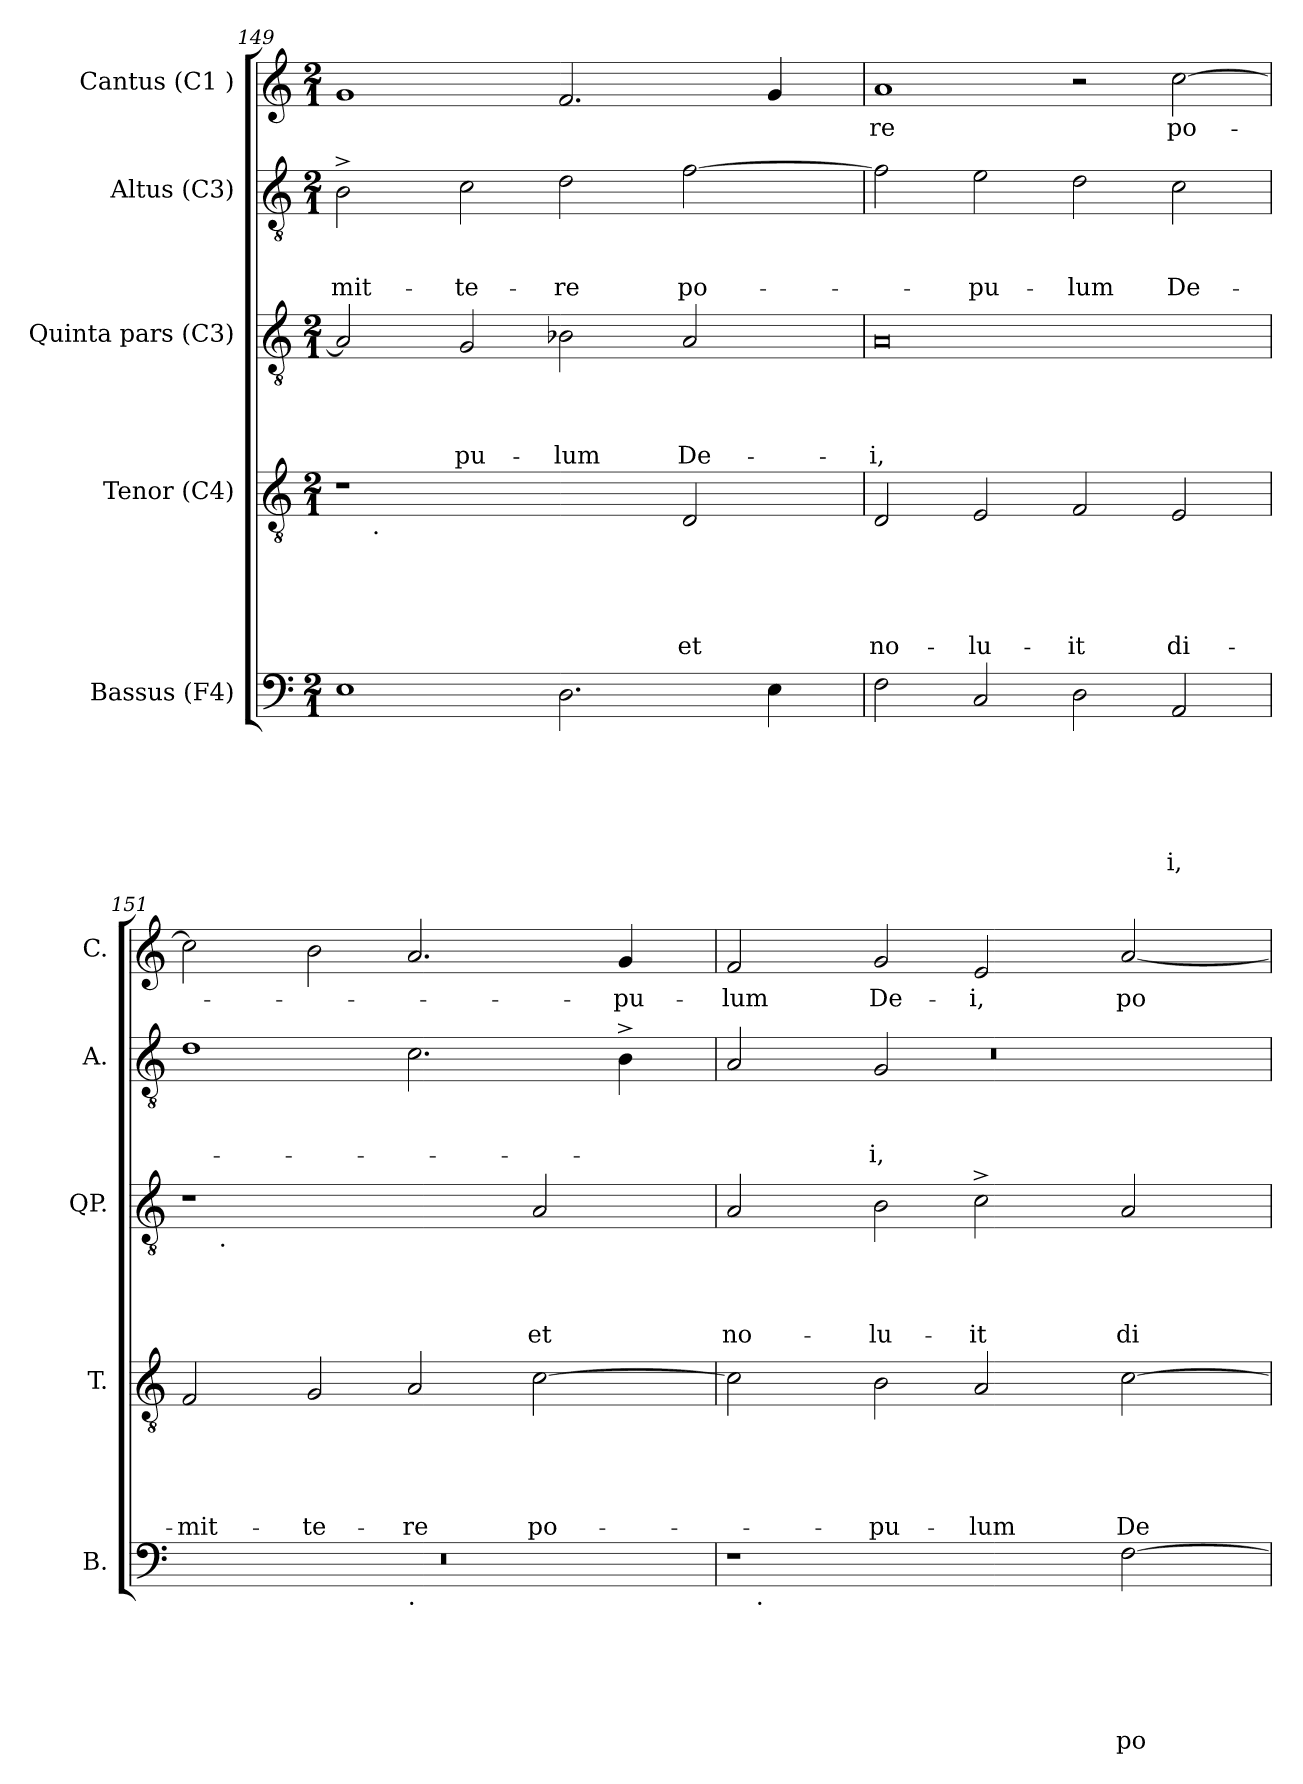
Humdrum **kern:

**kern	**text	**text	**text	**text	**text	**text	**kern	**text	**text	**text	**text	**text	**kern	**text	**text	**text	**text	**kern	**text	**text	**text	**kern	**text
*part5	*part5	*part5	*part5	*part5	*part5	*part5	*part4	*part4	*part4	*part4	*part4	*part4	*part3	*part3	*part3	*part3	*part3	*part2	*part2	*part2	*part2	*part1	*part1
*staff5	*staff5	*staff5	*staff5	*staff5	*staff5	*staff5	*staff4	*staff4	*staff4	*staff4	*staff4	*staff4	*staff3	*staff3	*staff3	*staff3	*staff3	*staff2	*staff2	*staff2	*staff2	*staff1	*staff1
*I"Bassus (F4)	*	*	*	*	*	*	*I"Tenor (C4)	*	*	*	*	*	*I"Quinta pars (C3)	*	*	*	*	*I"Altus (C3)	*	*	*	*I"Cantus (C1 )	*
*I'B.	*	*	*	*	*	*	*I'T.	*	*	*	*	*	*I'QP.	*	*	*	*	*I'A.	*	*	*	*I'C.	*
*clefF4	*	*	*	*	*	*	*clefGv2	*	*	*	*	*	*clefGv2	*	*	*	*	*clefGv2	*	*	*	*clefG2	*
*k[]	*	*	*	*	*	*	*k[]	*	*	*	*	*	*k[]	*	*	*	*	*k[]	*	*	*	*k[]	*
*C:	*	*	*	*	*	*	*C:	*	*	*	*	*	*C:	*	*	*	*	*C:	*	*	*	*C:	*
*M2/1	*	*	*	*	*	*	*M2/1	*	*	*	*	*	*M2/1	*	*	*	*	*M2/1	*	*	*	*M2/1	*
=149	=149	=149	=149	=149	=149	=149	=149	=149	=149	=149	=149	=149	=149	=149	=149	=149	=149	=149	=149	=149	=149	=149	=149
!	!	!	!	!	!	!	!	!	!	!	!	!	!	!	!	!	!	!	!	!	!LO:LY:b	!	!
*	*	*	*	*	*	*	*^	*	*	*	*	*	*	*	*	*	*	*	*	*	*	*	*
1E	.	.	.	.	.	.	1r	16.ryy	.	.	.	.	.	2A/]	.	.	.	.	2B^>\	.	.	-mit-	1g	.
!	!	!	!	!	!	!	!	!LO:TX:b:t=.	!	!	!	!	!	!	!	!	!	!	!	!	!	!	!	!
.	.	.	.	.	.	.	.	1ryy	.	.	.	.	.	.	.	.	.	.	.	.	.	.	.	.
!	!	!	!	!	!	!	!	!	!	!	!	!	!	!	!	!	!	!LO:LY:b	!	!	!	!LO:LY:b	!	!
.	.	.	.	.	.	.	.	.	.	.	.	.	.	2G/	.	.	.	-pu-	2c\	.	.	-te-	.	.
!	!	!	!	!	!	!	!	!	!	!	!	!	!	!	!	!	!	!LO:LY:b	!	!	!	!LO:LY:b	!	!
2.D\	.	.	.	.	.	.	2ryy	.	.	.	.	.	.	2B-X\	.	.	.	-lum	2d\	.	.	-re	2.f/	.
.	.	.	.	.	.	.	.	2ryy	.	.	.	.	.	.	.	.	.	.	.	.	.	.	.	.
!	!	!	!	!	!	!	!	!	!	!	!	!	!LO:LY:b	!	!	!	!	!LO:LY:b	!	!	!	!LO:LY:b	!	!
.	.	.	.	.	.	.	2D/	.	.	.	.	.	et	2A/	.	.	.	De-	[>2f\	.	.	po-	.	.
.	.	.	.	.	.	.	.	4ryy	.	.	.	.	.	.	.	.	.	.	.	.	.	.	.	.
4E\	.	.	.	.	.	.	.	.	.	.	.	.	.	.	.	.	.	.	.	.	.	.	4g/	.
.	.	.	.	.	.	.	.	8ryy	.	.	.	.	.	.	.	.	.	.	.	.	.	.	.	.
.	.	.	.	.	.	.	.	32ryy	.	.	.	.	.	.	.	.	.	.	.	.	.	.	.	.
=150	=150	=150	=150	=150	=150	=150	=150	=150	=150	=150	=150	=150	=150	=150	=150	=150	=150	=150	=150	=150	=150	=150	=150	=150
!	!	!	!	!	!	!	!	!	!	!	!	!	!LO:LY:b	!	!	!	!	!LO:LY:b:rj	!	!	!	!	!	!LO:LY:b
*	*	*	*	*	*	*	*v	*v	*	*	*	*	*	*	*	*	*	*	*	*	*	*	*	*
2F\	.	.	.	.	.	.	2D/	.	.	.	.	no-	0A	.	.	.	-i,	2f\]	.	.	.	1a	re
!	!	!	!	!	!	!	!	!	!	!	!	!LO:LY:b	!	!	!	!	!	!	!	!	!LO:LY:b	!	!
2C/	.	.	.	.	.	.	2E/	.	.	.	.	-lu-	.	.	.	.	.	2e\	.	.	-pu-	.	.
!	!	!	!	!	!	!	!	!	!	!	!	!LO:LY:b	!	!	!	!	!	!	!	!	!LO:LY:b	!	!
2D\	.	.	.	.	.	.	2F/	.	.	.	.	-it	.	.	.	.	.	2d\	.	.	-lum	2r	.
!	!	!	!	!	!	!LO:LY:b	!	!	!	!	!	!LO:LY:b	!	!	!	!	!	!	!	!	!LO:LY:b	!	!LO:LY:b
2AA/	.	.	.	.	.	-i,	2E/	.	.	.	.	di-	.	.	.	.	.	2c\	.	.	De-	[>2cc\	po-
=151	=151	=151	=151	=151	=151	=151	=151	=151	=151	=151	=151	=151	=151	=151	=151	=151	=151	=151	=151	=151	=151	=151	=151
!	!	!	!	!	!	!	!	!	!	!	!	!LO:LY:b	!	!	!	!	!	!	!	!	!	!	!
*^	*	*	*	*	*	*	*	*	*	*	*	*	*^	*	*	*	*	*	*	*	*	*	*
0r	1ryy	.	.	.	.	.	.	2F/	.	.	.	.	-mit-	1r	16.ryy	.	.	.	.	1d	.	.	.	2cc\]	.
!	!	!	!	!	!	!	!	!	!	!	!	!	!	!	!LO:TX:b:t=.	!	!	!	!	!	!	!	!	!	!
.	.	.	.	.	.	.	.	.	.	.	.	.	.	.	1ryy	.	.	.	.	.	.	.	.	.	.
!	!	!	!	!	!	!	!	!	!	!	!	!	!LO:LY:b	!	!	!	!	!	!	!	!	!	!	!	!
.	.	.	.	.	.	.	.	2G/	.	.	.	.	-te-	.	.	.	.	.	.	.	.	.	.	2b\	.
!	!LO:TX:b:t=.	!	!	!	!	!	!	!	!	!	!	!	!	!	!	!	!	!	!	!	!	!	!	!	!
!	!	!	!	!	!	!	!	!	!	!	!	!	!LO:LY:b	!	!	!	!	!	!	!	!	!	!	!	!
.	1ryy	.	.	.	.	.	.	2A/	.	.	.	.	-re	2ryy	.	.	.	.	.	2.c\	.	.	.	2.a/	.
.	.	.	.	.	.	.	.	.	.	.	.	.	.	.	2ryy	.	.	.	.	.	.	.	.	.	.
!	!	!	!	!	!	!	!	!	!	!	!	!	!LO:LY:b	!	!	!	!	!	!LO:LY:b	!	!	!	!	!	!
.	.	.	.	.	.	.	.	[<2c\	.	.	.	.	po-	2A/	.	.	.	.	et	.	.	.	.	.	.
.	.	.	.	.	.	.	.	.	.	.	.	.	.	.	4ryy	.	.	.	.	.	.	.	.	.	.
!	!	!	!	!	!	!	!	!	!	!	!	!	!	!	!	!	!	!	!	!	!	!	!	!	!LO:LY:b
.	.	.	.	.	.	.	.	.	.	.	.	.	.	.	.	.	.	.	.	4B^>\	.	.	.	4g</	-pu-
.	.	.	.	.	.	.	.	.	.	.	.	.	.	.	8ryy	.	.	.	.	.	.	.	.	.	.
.	.	.	.	.	.	.	.	.	.	.	.	.	.	.	32ryy	.	.	.	.	.	.	.	.	.	.
!!LO:LB:g=z
=152	=152	=152	=152	=152	=152	=152	=152	=152	=152	=152	=152	=152	=152	=152	=152	=152	=152	=152	=152	=152	=152	=152	=152	=152	=152
*	*	*	*	*	*	*	*	*	*	*	*	*	*	*	*	*	*	*	*	*^	*	*	*	*	*
*	*	*	*	*	*	*	*	*	*	*	*	*	*	*	*	*	*	*	*	*	*^	*	*	*	*	*
!	!	!	!	!	!	!	!	!	!	!	!	!	!	!	!	!	!	!	!LO:LY:b	!	!	!LO:N:vis=1	!	!	!	!	!LO:LY:b
*	*	*	*	*	*	*	*	*	*	*	*	*	*	*v	*v	*	*	*	*	*	*	*	*	*	*	*	*
1r	16ryy	.	.	.	.	.	.	2c\]	.	.	.	.	.	2A/	.	.	.	no-	8.ryy	2A/	0r	.	.	.	2f/	-lum
!	!LO:TX:b:t=.	!	!	!	!	!	!	!	!	!	!	!	!	!	!	!	!	!	!	!	!	!	!	!	!	!
.	1ryy	.	.	.	.	.	.	.	.	.	.	.	.	.	.	.	.	.	.	.	.	.	.	.	.	.
.	.	.	.	.	.	.	.	.	.	.	.	.	.	.	.	.	.	.	1ryy	.	.	.	.	.	.	.
!	!	!	!	!	!	!	!	!	!	!	!	!	!LO:LY:b	!	!	!	!	!LO:LY:b	!	!	!	!	!	!LO:LY:b	!	!LO:LY:b
.	.	.	.	.	.	.	.	2B\	.	.	.	.	-pu-	2B\	.	.	.	-lu-	.	2G/	.	.	.	-i,	2g/	De-
!	!	!	!	!	!	!	!	!	!	!	!	!	!LO:LY:b	!	!	!	!	!LO:LY:b	!	!	!	!	!	!	!	!LO:LY:b
2ryy	.	.	.	.	.	.	.	2A/	.	.	.	.	-lum	2c^>\	.	.	.	-it	.	1ryy	.	.	.	.	2e/	-i,
.	2...ryy	.	.	.	.	.	.	.	.	.	.	.	.	.	.	.	.	.	.	.	.	.	.	.	.	.
.	.	.	.	.	.	.	.	.	.	.	.	.	.	.	.	.	.	.	2ryy	.	.	.	.	.	.	.
!	!	!	!	!	!	!	!LO:LY:b	!	!	!	!	!	!LO:LY:b	!	!	!	!	!LO:LY:b	!	!	!	!	!	!	!	!LO:LY:b
[>2F\	.	.	.	.	.	.	po-	[>2c\	.	.	.	.	De-	2A/	.	.	.	di-	.	.	.	.	.	.	[<2a/	po-
.	.	.	.	.	.	.	.	.	.	.	.	.	.	.	.	.	.	.	4ryy	.	.	.	.	.	.	.
.	.	.	.	.	.	.	.	.	.	.	.	.	.	.	.	.	.	.	16ryy	.	.	.	.	.	.	.
*v	*v	*	*	*	*	*	*	*	*	*	*	*	*	*	*	*	*	*	*v	*v	*v	*	*	*	*	*
=	=	=	=	=	=	=	=	=	=	=	=	=	=	=	=	=	=	=	=	=	=	=	=
*-	*-	*-	*-	*-	*-	*-	*-	*-	*-	*-	*-	*-	*-	*-	*-	*-	*-	*-	*-	*-	*-	*-	*-
